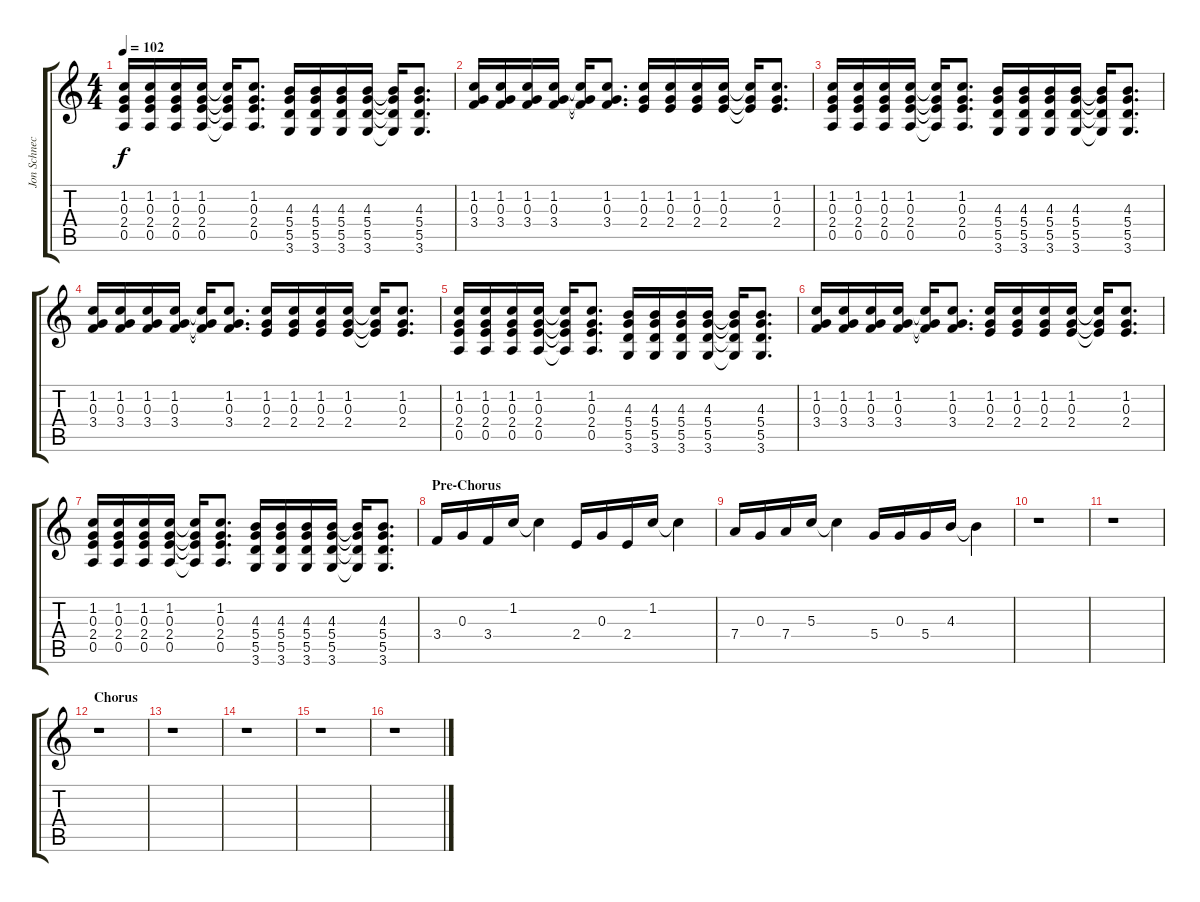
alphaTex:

\track ("Jon Schneck (Rhythm Guitar 1)" "Jon Schnec") {instrument electricguitarjazz}
\staff {score tabs}
\tuning (E4 B3 G3 D3 A2 E2) {hide}
\ts (4 4)
\tempo 102
\clef g2
\ks c
(1.2 0.3 2.4 0.5).16{dy f} (1.2 0.3 2.4 0.5).16 (1.2 0.3 2.4 0.5).16 (1.2 0.3 2.4 0.5).16 (1.2{t} 0.3{t} 2.4{t} 0.5{t}).16 (1.2 0.3 2.4 0.5).8{d} (4.3 5.4 5.5 3.6).16 (4.3 5.4 5.5 3.6).16 (4.3 5.4 5.5 3.6).16 (4.3 5.4 5.5 3.6).16 (4.3{t} 5.4{t} 5.5{t} 3.6{t}).16 (4.3 5.4 5.5 3.6).8{d} |
(1.2 0.3 3.4).16 (1.2 0.3 3.4).16 (1.2 0.3 3.4).16 (1.2 0.3 3.4).16 (1.2{t} 0.3{t} 3.4{t}).16 (1.2 0.3 3.4).8{d} (1.2 0.3 2.4).16 (1.2 0.3 2.4).16 (1.2 0.3 2.4).16 (1.2 0.3 2.4).16 (1.2{t} 0.3{t} 2.4{t}).16 (1.2 0.3 2.4).8{d} |
(1.2 0.3 2.4 0.5).16 (1.2 0.3 2.4 0.5).16 (1.2 0.3 2.4 0.5).16 (1.2 0.3 2.4 0.5).16 (1.2{t} 0.3{t} 2.4{t} 0.5{t}).16 (1.2 0.3 2.4 0.5).8{d} (4.3 5.4 5.5 3.6).16 (4.3 5.4 5.5 3.6).16 (4.3 5.4 5.5 3.6).16 (4.3 5.4 5.5 3.6).16 (4.3{t} 5.4{t} 5.5{t} 3.6{t}).16 (4.3 5.4 5.5 3.6).8{d} |
(1.2 0.3 3.4).16 (1.2 0.3 3.4).16 (1.2 0.3 3.4).16 (1.2 0.3 3.4).16 (1.2{t} 0.3{t} 3.4{t}).16 (1.2 0.3 3.4).8{d} (1.2 0.3 2.4).16 (1.2 0.3 2.4).16 (1.2 0.3 2.4).16 (1.2 0.3 2.4).16 (1.2{t} 0.3{t} 2.4{t}).16 (1.2 0.3 2.4).8{d} |
(1.2 0.3 2.4 0.5).16 (1.2 0.3 2.4 0.5).16 (1.2 0.3 2.4 0.5).16 (1.2 0.3 2.4 0.5).16 (1.2{t} 0.3{t} 2.4{t} 0.5{t}).16 (1.2 0.3 2.4 0.5).8{d} (4.3 5.4 5.5 3.6).16 (4.3 5.4 5.5 3.6).16 (4.3 5.4 5.5 3.6).16 (4.3 5.4 5.5 3.6).16 (4.3{t} 5.4{t} 5.5{t} 3.6{t}).16 (4.3 5.4 5.5 3.6).8{d} |
(1.2 0.3 3.4).16 (1.2 0.3 3.4).16 (1.2 0.3 3.4).16 (1.2 0.3 3.4).16 (1.2{t} 0.3{t} 3.4{t}).16 (1.2 0.3 3.4).8{d} (1.2 0.3 2.4).16 (1.2 0.3 2.4).16 (1.2 0.3 2.4).16 (1.2 0.3 2.4).16 (1.2{t} 0.3{t} 2.4{t}).16 (1.2 0.3 2.4).8{d} |
(1.2 0.3 2.4 0.5).16 (1.2 0.3 2.4 0.5).16 (1.2 0.3 2.4 0.5).16 (1.2 0.3 2.4 0.5).16 (1.2{t} 0.3{t} 2.4{t} 0.5{t}).16 (1.2 0.3 2.4 0.5).8{d} (4.3 5.4 5.5 3.6).16 (4.3 5.4 5.5 3.6).16 (4.3 5.4 5.5 3.6).16 (4.3 5.4 5.5 3.6).16 (4.3{t} 5.4{t} 5.5{t} 3.6{t}).16 (4.3 5.4 5.5 3.6).8{d} |
\section ("" "Pre-Chorus")
3.4.16 0.3.16 3.4.16 1.2.16 1.2{t}.4 2.4.16 0.3.16 2.4.16 1.2.16 1.2{t}.4 |
7.4.16 0.3.16 7.4.16 5.3.16 5.3{t}.4 5.4.16 0.3.16 5.4.16 4.3.16 4.3{t}.4 |
r.1 |
r.1 |
\section ("" "Chorus")
r.1 |
r.1 |
r.1 |
r.1 |
r.1
